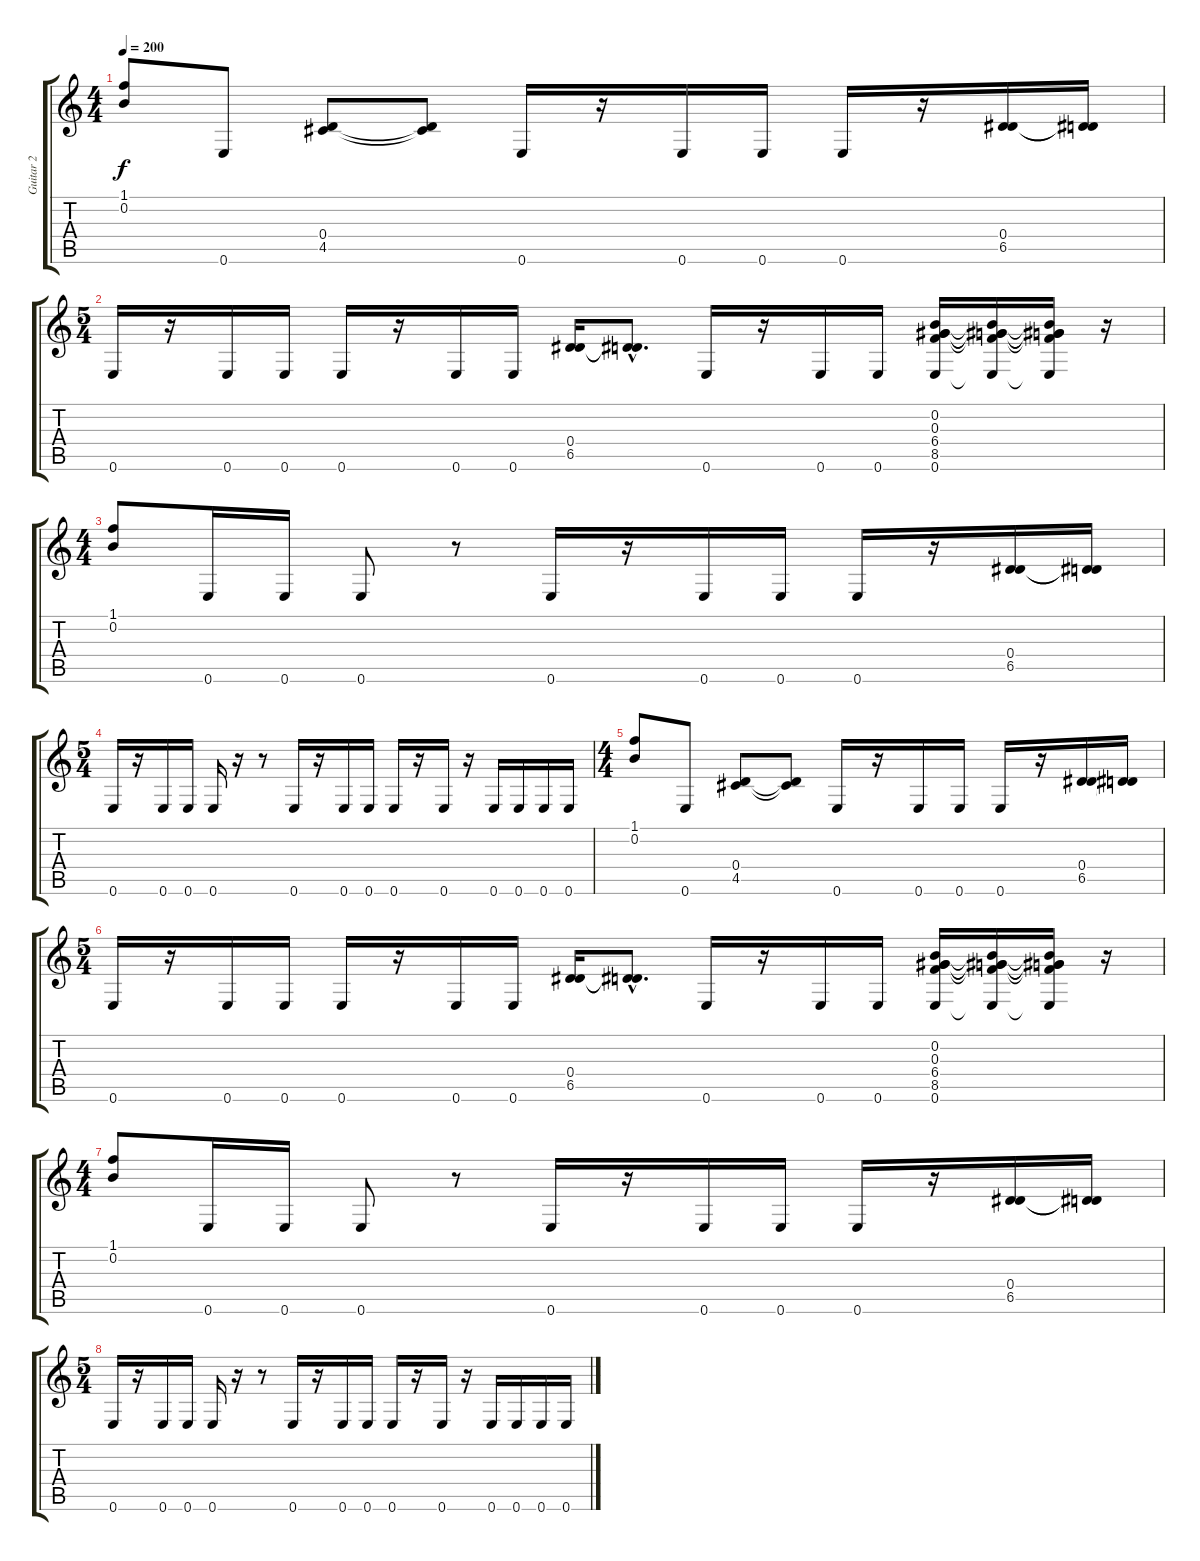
\track ("Guitar 2" "Guitar 2") {instrument distortionguitar}
\staff {score tabs}
\tuning (E4 B3 G3 D3 A2 E2) {hide}
\ts (4 4)
\tempo 200
\clef g2
\ks c
(1.1 0.2).8{dy f} 0.6.8 (0.4 4.5).8 (0.4{t} 4.5{t}).8 0.6.16 r.16 0.6.16 0.6.16 0.6.16 r.16 (0.4 6.5).16 (0.4{t} 6.5{t}).16 |
\ts (5 4)
0.6.16 r.16 0.6.16 0.6.16 0.6.16 r.16 0.6.16 0.6.16 (0.4 6.5).16 (0.4{hac t} 6.5{hac t}).8{d} 0.6.16 r.16 0.6.16 0.6.16 (0.2 0.3 6.4 8.5 0.6).16 (0.2{t} 0.3{t} 6.4{t} 8.5{t} 0.6{t}).16 (0.2{t} 0.3{t} 6.4{t} 8.5{t} 0.6{t}).16 r.16 |
\ts (4 4)
(1.1 0.2).8 0.6.16 0.6.16 0.6.8 r.8 0.6.16 r.16 0.6.16 0.6.16 0.6.16 r.16 (0.4 6.5).16 (0.4{t} 6.5{t}).16 |
\ts (5 4)
0.6.16 r.16 0.6.16 0.6.16 0.6.16 r.16 r.8 0.6.16 r.16 0.6.16 0.6.16 0.6.16 r.16 0.6.16 r.16 0.6.16 0.6.16 0.6.16 0.6.16 |
\ts (4 4)
(1.1 0.2).8 0.6.8 (0.4 4.5).8 (0.4{t} 4.5{t}).8 0.6.16 r.16 0.6.16 0.6.16 0.6.16 r.16 (0.4 6.5).16 (0.4{t} 6.5{t}).16 |
\ts (5 4)
0.6.16 r.16 0.6.16 0.6.16 0.6.16 r.16 0.6.16 0.6.16 (0.4 6.5).16 (0.4{hac t} 6.5{hac t}).8{d} 0.6.16 r.16 0.6.16 0.6.16 (0.2 0.3 6.4 8.5 0.6).16 (0.2{t} 0.3{t} 6.4{t} 8.5{t} 0.6{t}).16 (0.2{t} 0.3{t} 6.4{t} 8.5{t} 0.6{t}).16 r.16 |
\ts (4 4)
(1.1 0.2).8 0.6.16 0.6.16 0.6.8 r.8 0.6.16 r.16 0.6.16 0.6.16 0.6.16 r.16 (0.4 6.5).16 (0.4{t} 6.5{t}).16 |
\ts (5 4)
0.6.16 r.16 0.6.16 0.6.16 0.6.16 r.16 r.8 0.6.16 r.16 0.6.16 0.6.16 0.6.16 r.16 0.6.16 r.16 0.6.16 0.6.16 0.6.16 0.6.16
